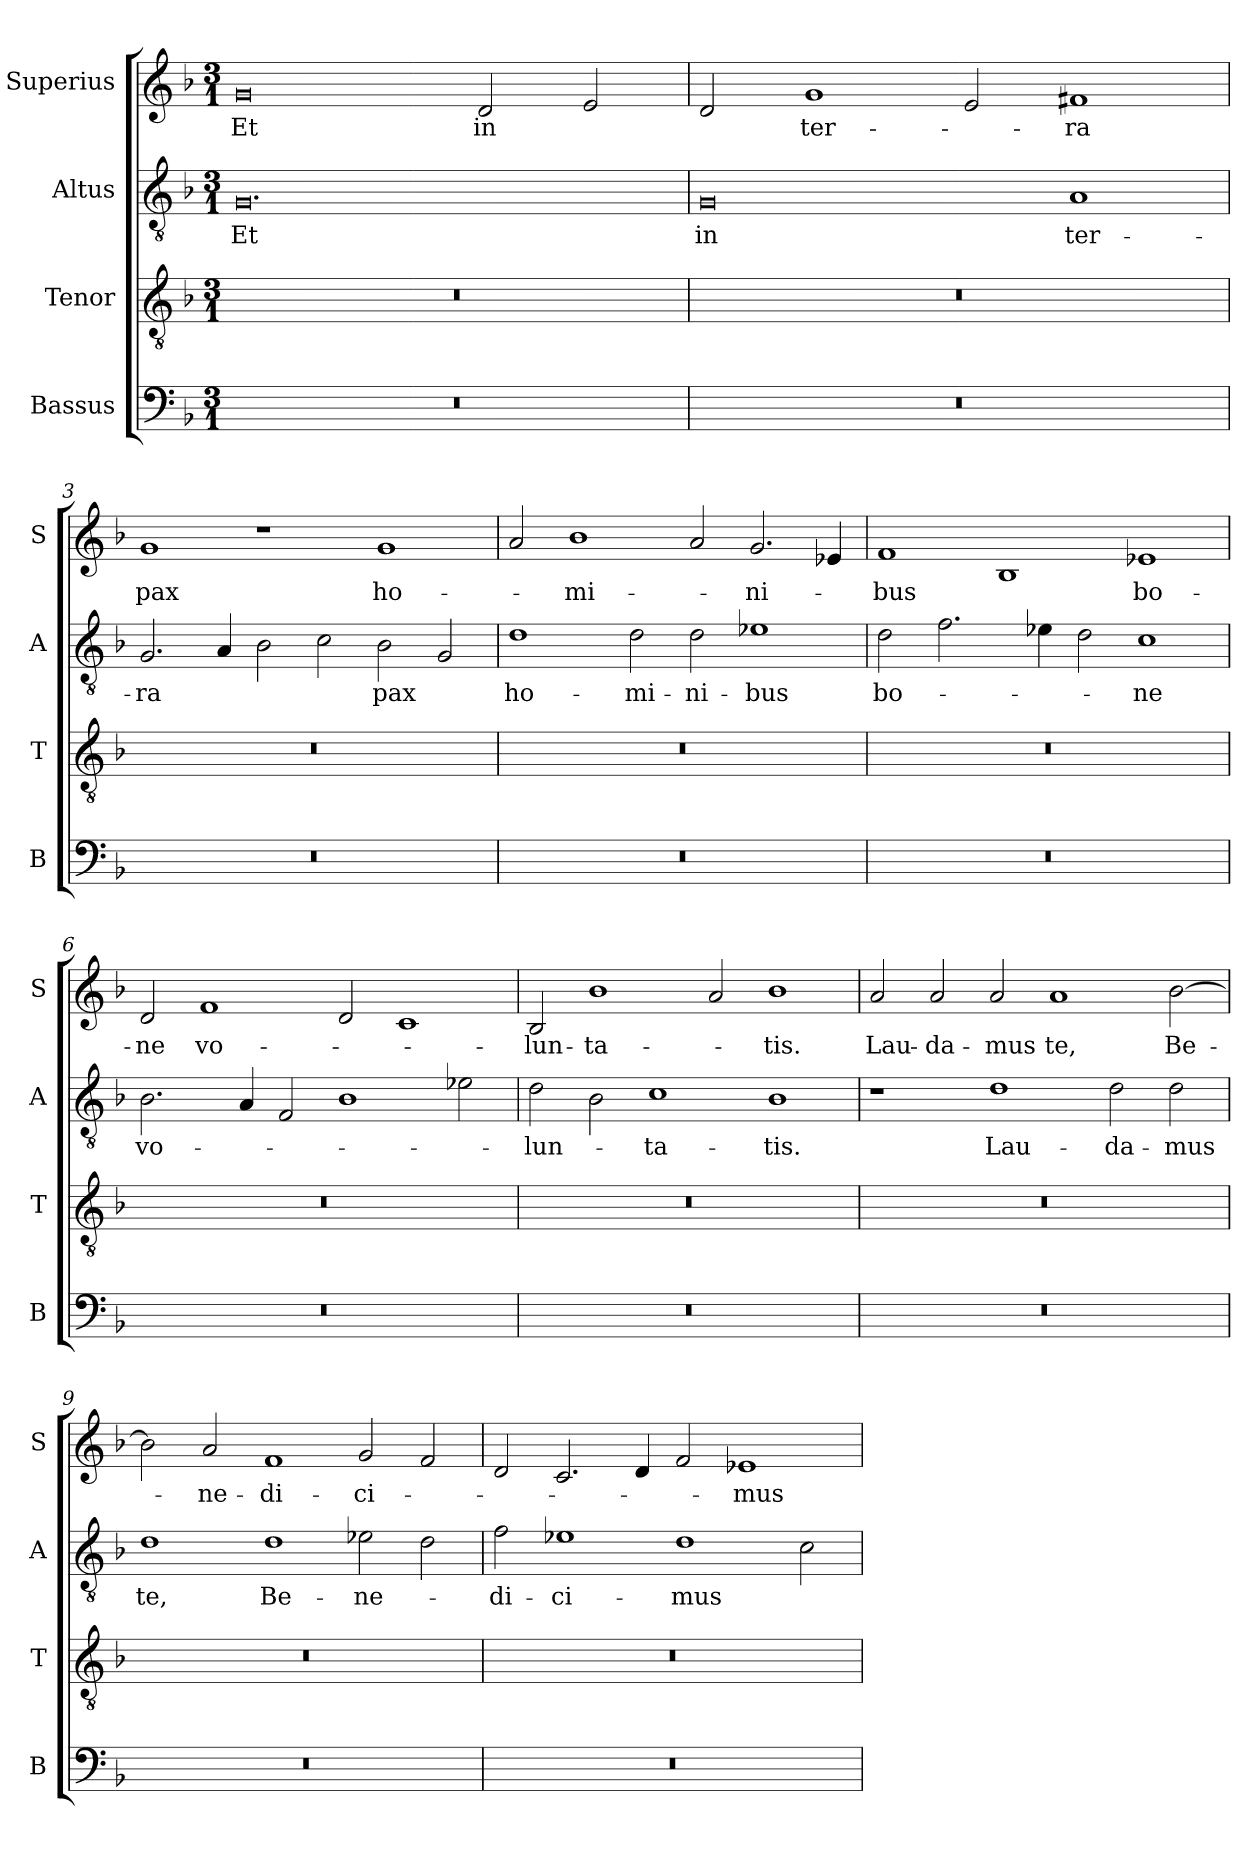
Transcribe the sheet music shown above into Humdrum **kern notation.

**kern	**kern	**kern	**text	**kern	**text
*part4	*part3	*part2	*part2	*part1	*part1
*staff4	*staff3	*staff2	*staff2	*staff1	*staff1
*I"Bassus	*I"Tenor	*I"Altus	*	*I"Superius	*
*I'B	*I'T	*I'A	*	*I'S	*
*clefF4	*clefGv2	*clefGv2	*	*clefG2	*
*k[b-]	*k[b-]	*k[b-]	*	*k[b-]	*
*M3/1	*M3/1	*M3/1	*	*M3/1	*
=1	=1	=1	=1	=1	=1
0.r	0.r	0.G	Et	0g	Et
.	.	.	.	2d	in
.	.	.	.	2e	.
=2	=2	=2	=2	=2	=2
0.r	0.r	0G	in	2d	.
.	.	.	.	1g	ter-
.	.	.	.	2e	.
.	.	1A	ter-	1f#X	-ra
=3	=3	=3	=3	=3	=3
0.r	0.r	2.G	-ra	1g	pax
.	.	4A	.	.	.
.	.	2B-	.	1r	.
.	.	2c	.	.	.
.	.	2B-	pax	1g	ho-
.	.	2G	.	.	.
=4	=4	=4	=4	=4	=4
0.r	0.r	1d	ho-	2a	.
.	.	.	.	1b-	-mi-
.	.	2d	-mi-	.	.
.	.	2d	-ni-	2a	.
.	.	1e-X	-bus	2.g	-ni-
.	.	.	.	4e-i	.
=5	=5	=5	=5	=5	=5
0.r	0.r	2d	bo-	1f	-bus
.	.	2.f	.	.	.
.	.	.	.	1B-	.
.	.	4e-X	.	.	.
.	.	2d	.	.	.
.	.	1c	-ne	1e-X	bo-
=6	=6	=6	=6	=6	=6
0.r	0.r	2.B-	vo-	2d	-ne
.	.	.	.	1f	vo-
.	.	4A	.	.	.
.	.	2F	.	.	.
.	.	1B-	.	2d	.
.	.	.	.	1c	.
.	.	2e-X	.	.	.
=7	=7	=7	=7	=7	=7
0.r	0.r	2d	-lun-	2B-	-lun-
.	.	2B-	.	1b-	-ta-
.	.	1c	-ta-	.	.
.	.	.	.	2a	.
.	.	1B-	-tis.	1b-	-tis.
=8	=8	=8	=8	=8	=8
0.r	0.r	1r	.	2a	Lau-
.	.	.	.	2a	-da-
.	.	1d	Lau-	2a	-mus
.	.	.	.	1a	te,
.	.	2d	-da-	.	.
.	.	2d	-mus	[2b-	Be-
=9	=9	=9	=9	=9	=9
0.r	0.r	1d	te,	2b-]	.
.	.	.	.	2a	-ne-
.	.	1d	Be-	1f	-di-
.	.	2e-X	-ne-	2g	-ci-
.	.	2d	.	2f	.
=10	=10	=10	=10	=10	=10
0.r	0.r	2f	-di-	2d	.
.	.	1e-X	-ci-	2.c	.
.	.	.	.	4d	.
.	.	1d	-mus	2f	.
.	.	.	.	1e-X	-mus
.	.	2c	.	.	.
=	=	=	=	=	=
*-	*-	*-	*-	*-	*-
